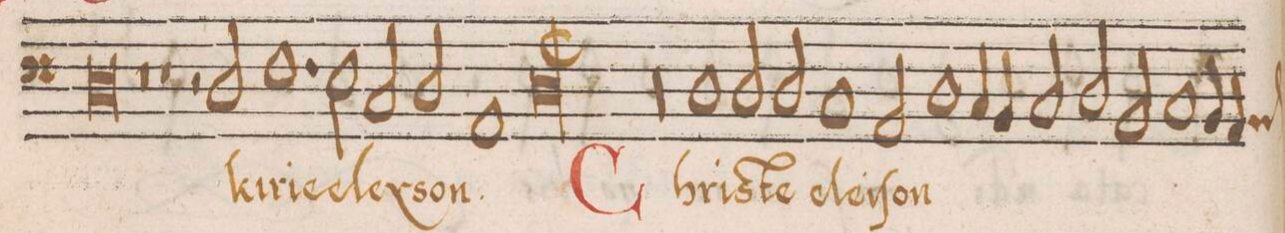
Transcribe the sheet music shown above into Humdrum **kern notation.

**kern	**text
*I"BASSVS	*
*clefF4	*
*k[]	*
*met(C|)	*
*M2/1	*
0D	-son
*	*Xij
=10-	=10-
0r	.
=11-	=11-
1r	.
2r	.
2D/	ki-
=12-	=12-
1.F	-ri-
2E\	-e
=13-	=13-
2C/	e-
2D/	-ley-
1AA	-son.
=14-	=14-
0D\;>	.
=15-	=15-
00r	.
=16-	=16-
=17-	=17-
1D	Chri-
2D/	-ste
2D/	e-
=18-	=18-
1C	-le-
2AA/	-i-
1D/	-ſon
=19-	=19-
4C/	.
4BB/	.
2C/	.
2D/	.
=20-	=20-
2BB/	.
1C	.
4BB/	.
*custos:BB	*
4AA/	.
=21-	=21-
*-	*-
